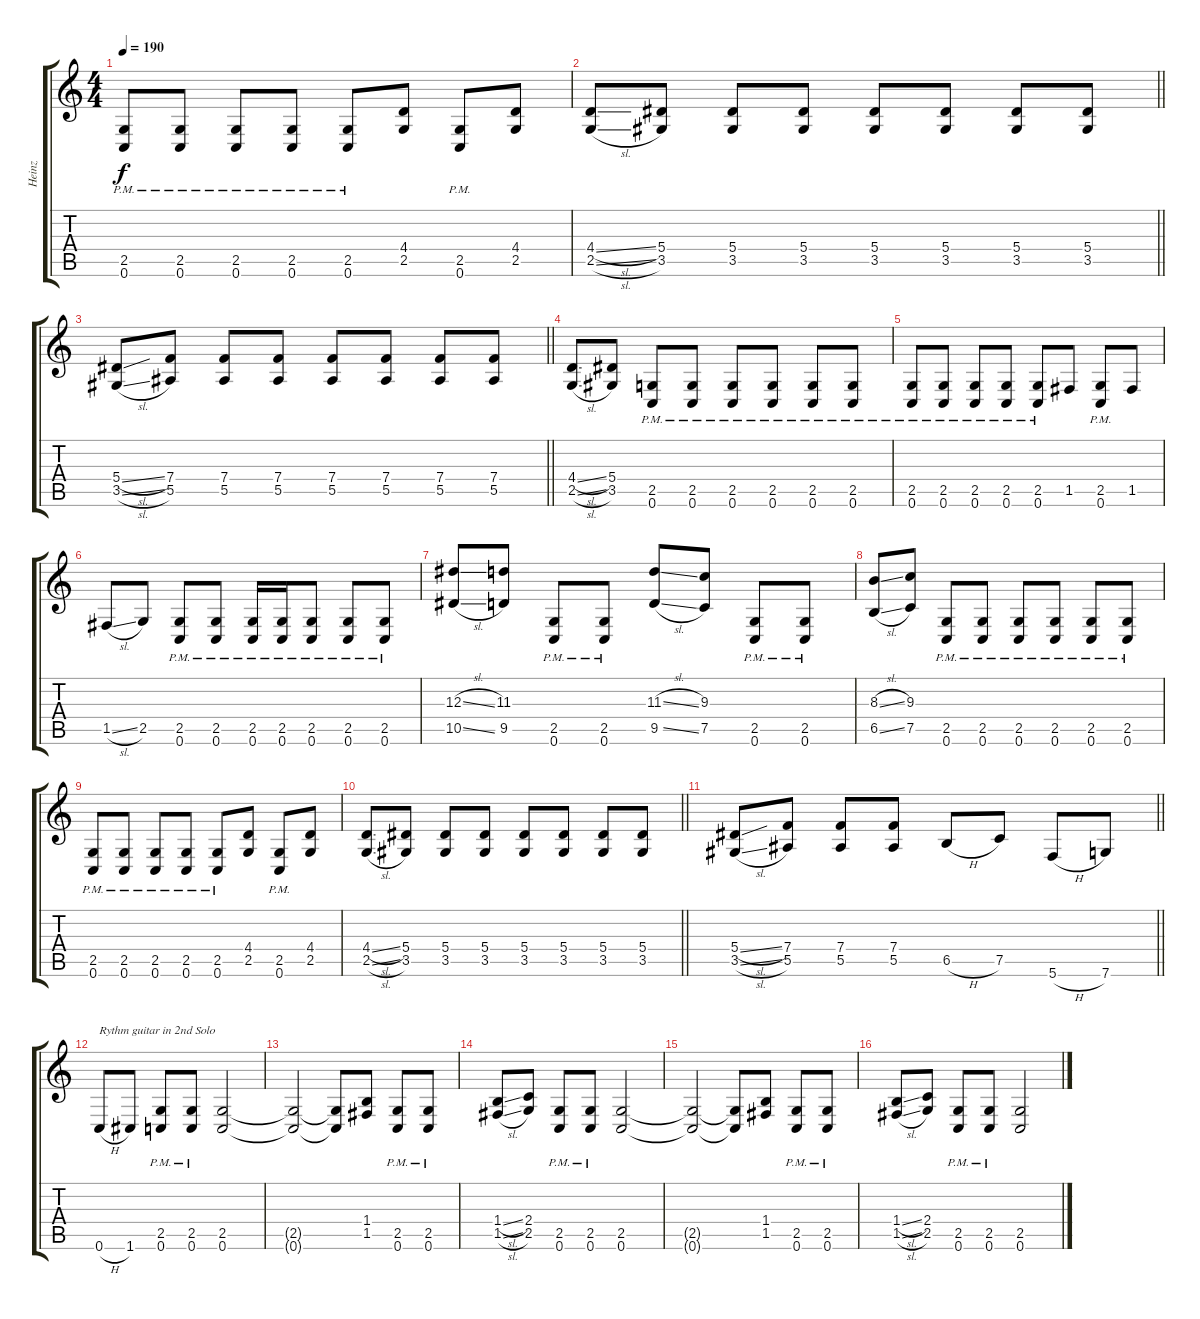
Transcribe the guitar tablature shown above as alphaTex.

\track ("Heinz" "Heinz") {instrument distortionguitar}
\staff {score tabs}
\tuning (C4 G3 Eb3 Bb2 F2 C2) {hide}
\ts (4 4)
\tempo 190
\clef g2
\ks c
(2.5{pm} 0.6{pm}).8{dy f} (2.5{pm} 0.6{pm}).8 (2.5{pm} 0.6{pm}).8 (2.5{pm} 0.6{pm}).8 (2.5{pm} 0.6{pm}).8 (4.4 2.5).8 (2.5{pm} 0.6{pm}).8 (4.4 2.5).8 |
\barLineRight lightlight
(4.4{sl} 2.5{sl}).8 (5.4 3.5).8 (5.4 3.5).8 (5.4 3.5).8 (5.4 3.5).8 (5.4 3.5).8 (5.4 3.5).8 (5.4 3.5).8 |
\barLineRight lightlight
(5.4{sl} 3.5{sl}).8 (7.4 5.5).8 (7.4 5.5).8 (7.4 5.5).8 (7.4 5.5).8 (7.4 5.5).8 (7.4 5.5).8 (7.4 5.5).8 |
(4.4{sl} 2.5{sl}).8 (5.4 3.5).8 (2.5{pm} 0.6{pm}).8 (2.5{pm} 0.6{pm}).8 (2.5{pm} 0.6{pm}).8 (2.5{pm} 0.6{pm}).8 (2.5{pm} 0.6{pm}).8 (2.5{pm} 0.6{pm}).8 |
(2.5{pm} 0.6{pm}).8 (2.5{pm} 0.6{pm}).8 (2.5{pm} 0.6{pm}).8 (2.5{pm} 0.6{pm}).8 (2.5{pm} 0.6{pm}).8 1.5.8 (2.5{pm} 0.6{pm}).8 1.5.8 |
1.5{sl}.8 2.5.8 (2.5{pm} 0.6{pm}).8 (2.5{pm} 0.6{pm}).8 (2.5{pm} 0.6{pm}).16 (2.5{pm} 0.6{pm}).16 (2.5{pm} 0.6{pm}).8 (2.5{pm} 0.6{pm}).8 (2.5{pm} 0.6{pm}).8 |
(12.3{sl} 10.5{sl}).8 (11.3 9.5).8 (2.5{pm} 0.6{pm}).8 (2.5{pm} 0.6{pm}).8 (11.3{sl} 9.5{sl}).8 (9.3 7.5).8 (2.5{pm} 0.6{pm}).8 (2.5{pm} 0.6{pm}).8 |
(8.3{sl} 6.5{sl}).8 (9.3 7.5).8 (2.5{pm} 0.6{pm}).8 (2.5{pm} 0.6{pm}).8 (2.5{pm} 0.6{pm}).8 (2.5{pm} 0.6{pm}).8 (2.5{pm} 0.6{pm}).8 (2.5{pm} 0.6{pm}).8 |
(2.5{pm} 0.6{pm}).8 (2.5{pm} 0.6{pm}).8 (2.5{pm} 0.6{pm}).8 (2.5{pm} 0.6{pm}).8 (2.5{pm} 0.6{pm}).8 (4.4 2.5).8 (2.5{pm} 0.6{pm}).8 (4.4 2.5).8 |
\barLineRight lightlight
(4.4{sl} 2.5{sl}).8 (5.4 3.5).8 (5.4 3.5).8 (5.4 3.5).8 (5.4 3.5).8 (5.4 3.5).8 (5.4 3.5).8 (5.4 3.5).8 |
\barLineRight lightlight
(5.4{sl} 3.5{sl}).8 (7.4 5.5).8 (7.4 5.5).8 (7.4 5.5).8 6.5{h}.8 7.5.8 5.6{h}.8 7.6.8 |
0.6{h}.8{txt "Rythm guitar in 2nd Solo"} 1.6.8 (2.5{pm} 0.6{pm}).8 (2.5{pm} 0.6{pm}).8 (2.5 0.6).2 |
(2.5{t} 0.6{t}).2 (2.5{t} 0.6{t}).8 (1.4 1.5).8 (2.5{pm} 0.6{pm}).8 (2.5{pm} 0.6{pm}).8 |
(1.4{sl} 1.5{sl}).8 (2.4 2.5).8 (2.5{pm} 0.6{pm}).8 (2.5{pm} 0.6{pm}).8 (2.5 0.6).2 |
(2.5{t} 0.6{t}).2 (2.5{t} 0.6{t}).8 (1.4 1.5).8 (2.5{pm} 0.6{pm}).8 (2.5{pm} 0.6{pm}).8 |
(1.4{sl} 1.5{sl}).8 (2.4 2.5).8 (2.5{pm} 0.6{pm}).8 (2.5{pm} 0.6{pm}).8 (2.5 0.6).2
